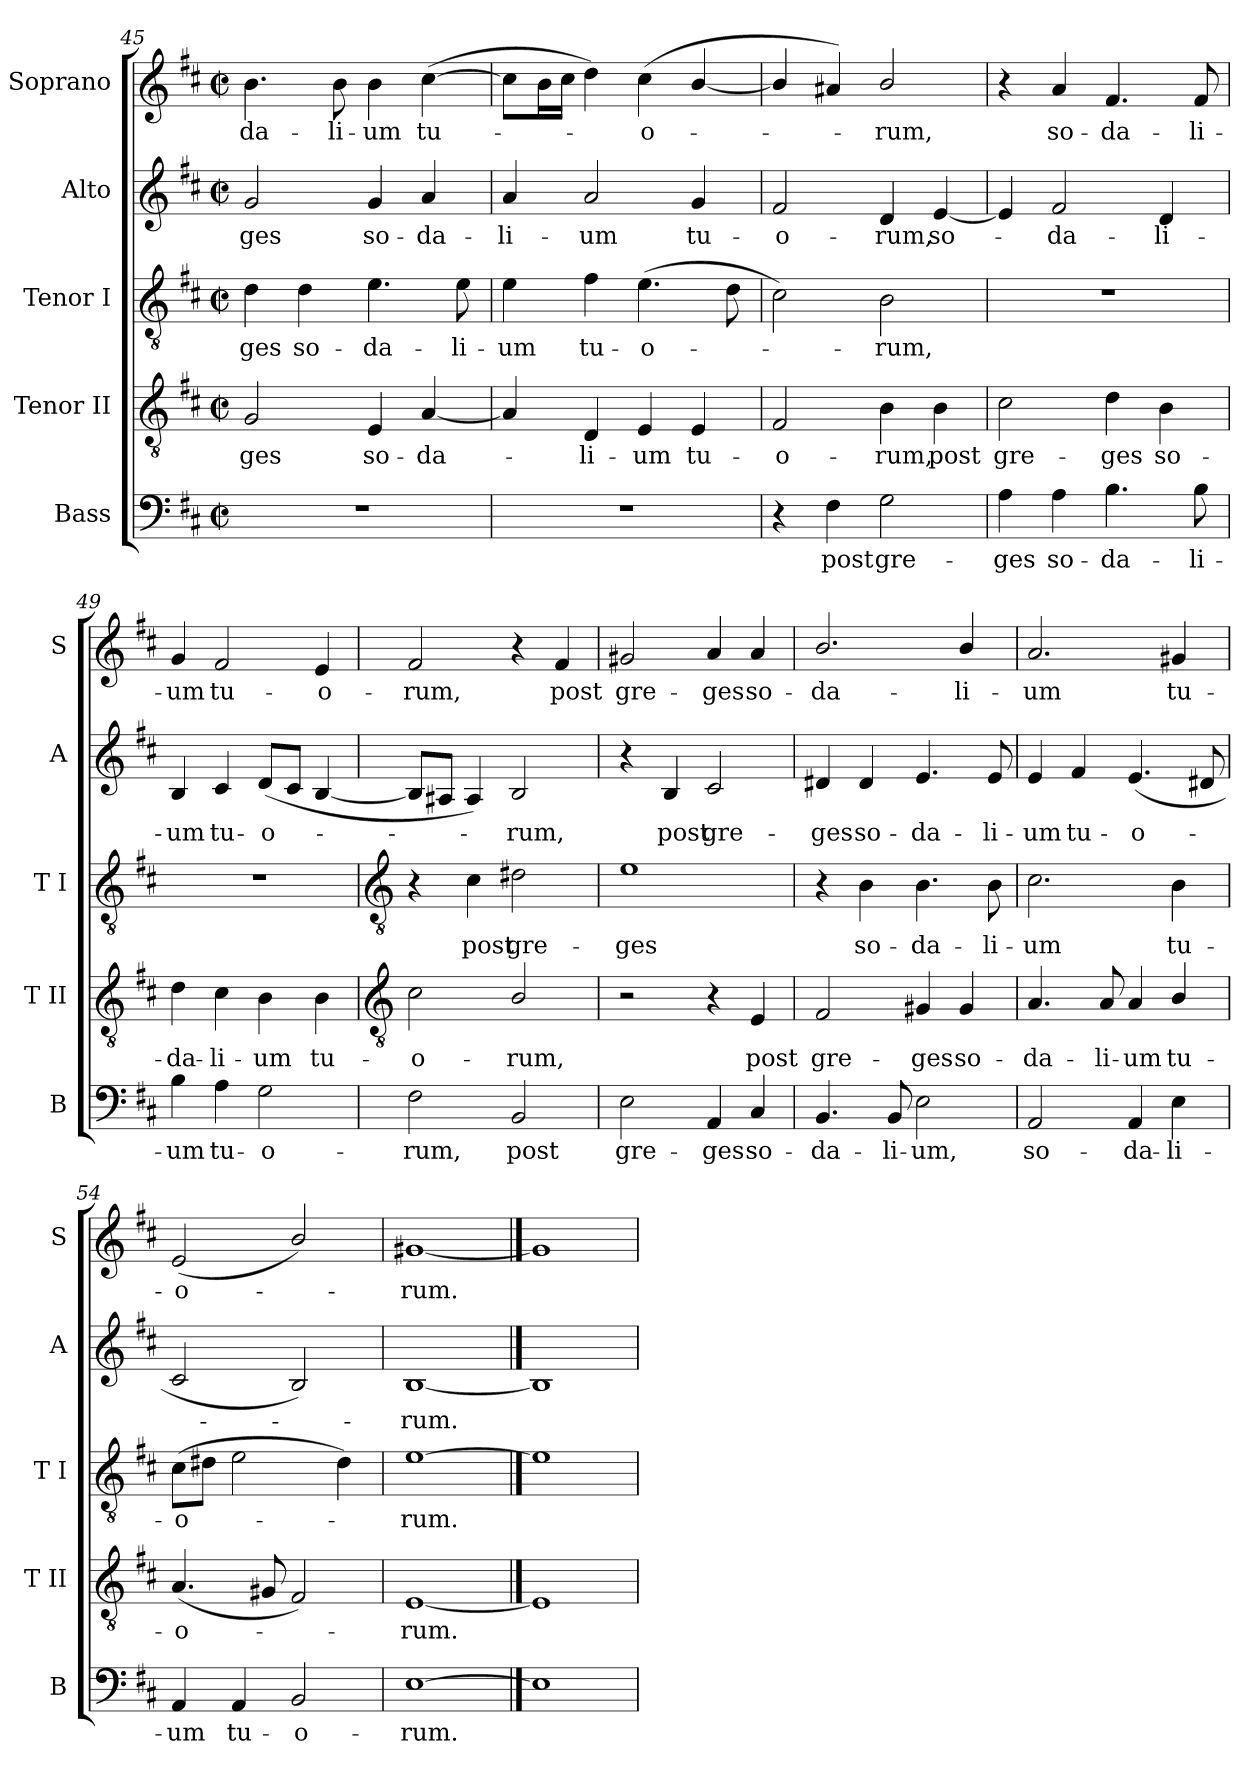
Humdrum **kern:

**kern	**text	**kern	**text	**kern	**text	**kern	**text	**kern	**text
*part5	*part5	*part4	*part4	*part3	*part3	*part2	*part2	*part1	*part1
*staff5	*staff5	*staff4	*staff4	*staff3	*staff3	*staff2	*staff2	*staff1	*staff1
*I"Bass	*	*I"Tenor II	*	*I"Tenor I	*	*I"Alto	*	*I"Soprano	*
*I'B	*	*I'T II	*	*I'T I	*	*I'A	*	*I'S	*
*clefF4	*	*clefGv2	*	*clefGv2	*	*clefG2	*	*clefG2	*
*k[f#c#]	*	*k[f#c#]	*	*k[f#c#]	*	*k[f#c#]	*	*k[f#c#]	*
*D:	*	*D:	*	*D:	*	*D:	*	*D:	*
*M2/2	*	*M2/2	*	*M2/2	*	*M2/2	*	*M2/2	*
*met(c|)	*	*met(c|)	*	*met(c|)	*	*met(c|)	*	*met(c|)	*
=45	=45	=45	=45	=45	=45	=45	=45	=45	=45
!	!	!	!LO:LY:b	!	!LO:LY:b	!	!LO:LY:b	!	!LO:LY:b
1r	.	2G	-ges	4d	-ges	2g	-ges	4.b	-da-
!	!	!	!	!	!LO:LY:b	!	!	!	!
.	.	.	.	4d	so-	.	.	.	.
!	!	!	!	!	!	!	!	!	!LO:LY:b
.	.	.	.	.	.	.	.	8b	-li-
!	!	!	!LO:LY:b	!	!LO:LY:b	!	!LO:LY:b	!	!LO:LY:b
.	.	4E	so-	4.e	-da-	4g	so-	4b	-um
!	!	!	!LO:LY:b	!	!	!	!LO:LY:b	!	!LO:LY:b
.	.	[4A	-da-	.	.	4a	-da-	(>[4cc#	tu-
!	!	!	!	!	!LO:LY:b	!	!	!	!
.	.	.	.	8e	-li-	.	.	.	.
=46	=46	=46	=46	=46	=46	=46	=46	=46	=46
!	!	!	!	!	!LO:LY:b	!	!LO:LY:b	!	!
1r	.	4A]	.	4e	-um	4a	-li-	8cc#L]	.
.	.	.	.	.	.	.	.	16bL	.
.	.	.	.	.	.	.	.	16cc#JJ	.
!	!	!	!LO:LY:b	!	!LO:LY:b	!	!LO:LY:b	!	!
.	.	4D	li-	4f#	tu-	2a	-um	4dd)	.
!	!	!	!LO:LY:b	!	!LO:LY:b	!	!	!	!LO:LY:b
.	.	4E	-um	(>4.e	-o-	.	.	(<4cc#	o-
!	!	!	!LO:LY:b	!	!	!	!LO:LY:b	!	!
.	.	4E	tu-	.	.	4g	tu-	[4b/	.
.	.	.	.	8d	.	.	.	.	.
=47	=47	=47	=47	=47	=47	=47	=47	=47	=47
!	!	!	!LO:LY:b	!	!	!	!LO:LY:b	!	!
4r	.	2F#	-o-	2c#)	.	2f#	-o-	4b/]	.
!	!LO:LY:b	!	!	!	!	!	!	!	!
4F#	post	.	.	.	.	.	.	4a#X)	.
!	!LO:LY:b	!	!LO:LY:b	!	!LO:LY:b	!	!LO:LY:b	!	!LO:LY:b
2G	gre-	4B	-rum,	2B	rum,	4d	-rum,	2b/	rum,
!	!	!	!LO:LY:b	!	!	!	!LO:LY:b	!	!
.	.	4B	post	.	.	[4e	so-	.	.
=48	=48	=48	=48	=48	=48	=48	=48	=48	=48
!	!LO:LY:b	!	!LO:LY:b	!	!	!	!	!	!
4A	-ges	2c#	gre-	1r	.	4e]	.	4r	.
!	!LO:LY:b	!	!	!	!	!	!LO:LY:b	!	!LO:LY:b
4A	so-	.	.	.	.	2f#	da-	4a	so-
!	!LO:LY:b	!	!LO:LY:b	!	!	!	!	!	!LO:LY:b
4.B	-da-	4d	-ges	.	.	.	.	4.f#	-da-
!	!	!	!LO:LY:b	!	!	!	!LO:LY:b	!	!
.	.	4B	so-	.	.	4d	-li-	.	.
!	!LO:LY:b	!	!	!	!	!	!	!	!LO:LY:b
8B	-li-	.	.	.	.	.	.	8f#	-li-
=49	=49	=49	=49	=49	=49	=49	=49	=49	=49
!	!LO:LY:b	!	!LO:LY:b	!	!	!	!LO:LY:b	!	!LO:LY:b
4B	-um	4d	-da-	1r	.	4B	-um	4g	-um
!	!LO:LY:b	!	!LO:LY:b	!	!	!	!LO:LY:b	!	!LO:LY:b
4A	tu-	4c#	-li-	.	.	4c#	tu-	2f#	tu-
!	!LO:LY:b	!	!LO:LY:b	!	!	!	!LO:LY:b	!	!
2G	-o-	4B	-um	.	.	(<8dL	-o-	.	.
.	.	.	.	.	.	8c#J	.	.	.
!	!	!	!LO:LY:b	!	!	!	!	!	!LO:LY:b
.	.	4B	tu-	.	.	[4B	.	4e	-o-
!!LO:LB:g=z
=50	=50	=50	=50	=50	=50	=50	=50	=50	=50
*	*	*clefGv2	*	*clefGv2	*	*	*	*	*
!	!LO:LY:b	!	!LO:LY:b	!	!	!	!	!	!LO:LY:b
2F#	-rum,	2c#	-o-	4r	.	8BL]	.	2f#	-rum,
.	.	.	.	.	.	8A#XJ	.	.	.
!	!	!	!	!	!LO:LY:b	!	!	!	!
.	.	.	.	4c#	post	4A#)	.	.	.
!	!LO:LY:b	!	!LO:LY:b	!	!LO:LY:b	!	!LO:LY:b	!	!
2BB	post	2B/	-rum,	2d#X	gre-	2B	rum,	4r	.
!	!	!	!	!	!	!	!	!	!LO:LY:b
.	.	.	.	.	.	.	.	4f#	post
=51	=51	=51	=51	=51	=51	=51	=51	=51	=51
!	!LO:LY:b	!	!	!	!LO:LY:b	!	!	!	!LO:LY:b
2E	gre-	2r	.	1e	-ges	4r	.	2g#X	gre-
!	!	!	!	!	!	!	!LO:LY:b	!	!
.	.	.	.	.	.	4B	post	.	.
!	!LO:LY:b	!	!	!	!	!	!LO:LY:b	!	!LO:LY:b
4AA	-ges	4r	.	.	.	2c#	gre-	4a	-ges
!	!LO:LY:b	!	!LO:LY:b	!	!	!	!	!	!LO:LY:b
4C#	so-	4E	post	.	.	.	.	4a	so-
=52	=52	=52	=52	=52	=52	=52	=52	=52	=52
!	!LO:LY:b	!	!LO:LY:b	!	!	!	!LO:LY:b	!	!LO:LY:b
4.BB	-da-	2F#	gre-	4r	.	4d#X	-ges	2.b/	-da-
!	!	!	!	!	!LO:LY:b	!	!LO:LY:b	!	!
.	.	.	.	4B	so-	4d#	so-	.	.
!	!LO:LY:b	!	!	!	!	!	!	!	!
8BB	-li-	.	.	.	.	.	.	.	.
!	!LO:LY:b	!	!LO:LY:b	!	!LO:LY:b	!	!LO:LY:b	!	!
2E	-um,	4G#X	-ges	4.B	-da-	4.e	-da-	.	.
!	!	!	!LO:LY:b	!	!	!	!	!	!LO:LY:b
.	.	4G#	so-	.	.	.	.	4b/	-li-
!	!	!	!	!	!LO:LY:b	!	!LO:LY:b	!	!
.	.	.	.	8B	-li-	8e	-li-	.	.
=53	=53	=53	=53	=53	=53	=53	=53	=53	=53
!	!LO:LY:b	!	!LO:LY:b	!	!LO:LY:b	!	!LO:LY:b	!	!LO:LY:b
2AA	so-	4.A	-da-	2.c#	-um	4e	-um	2.a	-um
!	!	!	!	!	!	!	!LO:LY:b	!	!
.	.	.	.	.	.	4f#	tu-	.	.
!	!	!	!LO:LY:b	!	!	!	!	!	!
.	.	8A	-li-	.	.	.	.	.	.
!	!LO:LY:b	!	!LO:LY:b	!	!	!	!LO:LY:b	!	!
4AA	-da-	4A	-um	.	.	(<4.e	-o-	.	.
!	!LO:LY:b	!	!LO:LY:b	!	!LO:LY:b	!	!	!	!LO:LY:b
4E	-li-	4B/	tu-	4B	tu-	.	.	4g#X	tu-
.	.	.	.	.	.	8d#X	.	.	.
=54	=54	=54	=54	=54	=54	=54	=54	=54	=54
!	!LO:LY:b	!	!LO:LY:b	!	!LO:LY:b	!	!	!	!LO:LY:b
4AA	-um	(<4.A	-o-	(>8c#L	-o-	2c#	.	(<2e	-o-
.	.	.	.	8d#XJ	.	.	.	.	.
!	!LO:LY:b	!	!	!	!	!	!	!	!
4AA	tu-	.	.	2e	.	.	.	.	.
.	.	8G#X	.	.	.	.	.	.	.
!	!LO:LY:b	!	!	!	!	!	!	!	!
2BB	-o-	2F#)	.	.	.	2B)	.	2b/)	.
.	.	.	.	4d#)	.	.	.	.	.
=55	=55	=55	=55	=55	=55	=55	=55	=55	=55
!	!LO:LY:b	!	!LO:LY:b	!	!LO:LY:b	!	!LO:LY:b	!	!LO:LY:b
[1E	-rum.	[1E	rum.	[1e	rum.	[1B	rum.	[1g#X	rum.
==56	==56	==56	==56	==56	==56	==56	==56	==56	==56
1E]	.	1E]	.	1e]	.	1B]	.	1g#]	.
=	=	=	=	=	=	=	=	=	=
*-	*-	*-	*-	*-	*-	*-	*-	*-	*-
